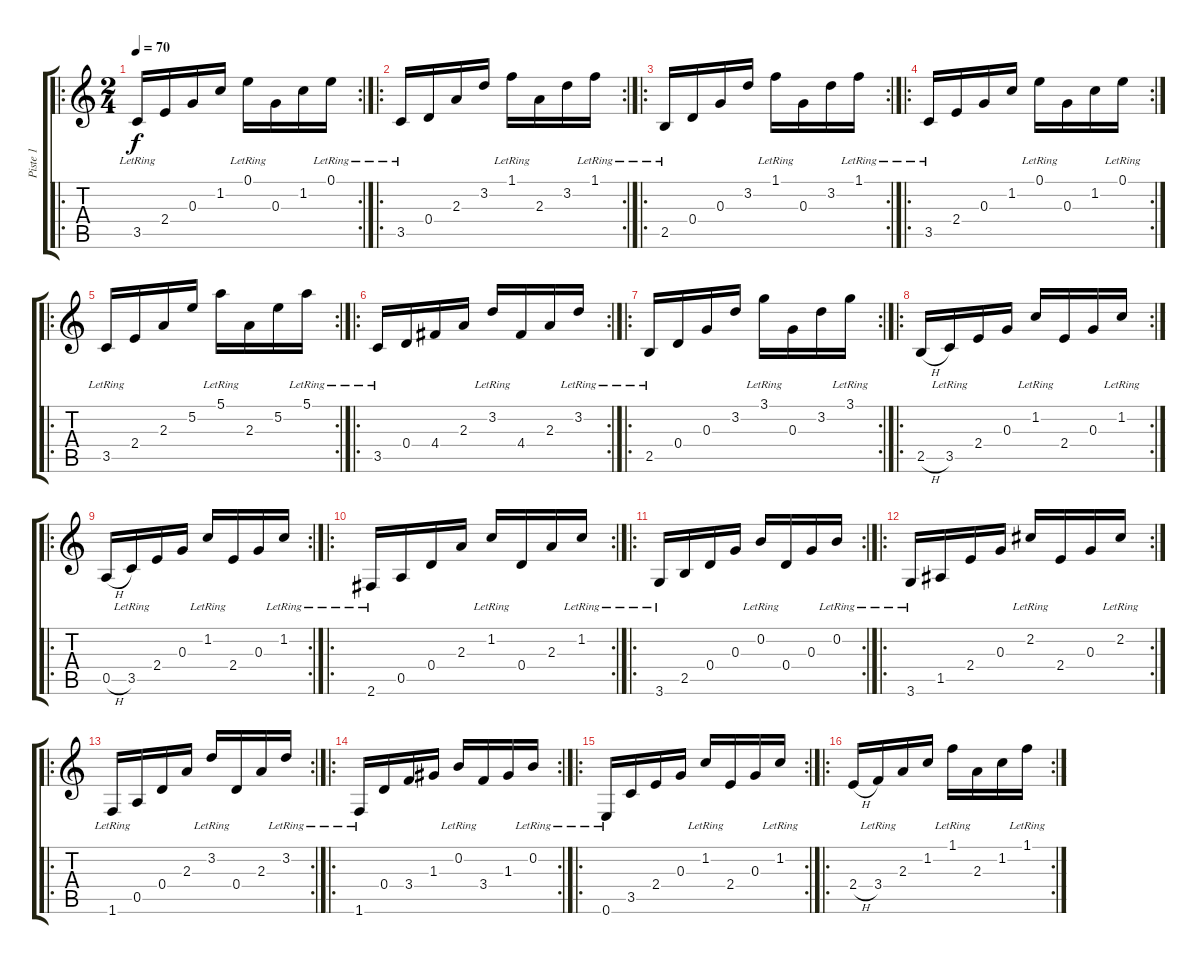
\track ("Piste 1" "Piste 1") {instrument acousticguitarnylon}
\staff {score tabs}
\tuning (E4 B3 G3 D3 A2 E2) {hide}
\ro
\rc 2
\ts (2 4)
\tempo 70
\clef g2
\ks c
3.5{lr}.16{dy f instrument acousticguitarnylon} 2.4.16 0.3.16 1.2.16 0.1{lr}.16 0.3.16 1.2.16 0.1{lr}.16 |
\ro
\rc 2
3.5{lr}.16 0.4.16 2.3.16 3.2.16 1.1{lr}.16 2.3.16 3.2.16 1.1{lr}.16 |
\ro
\rc 2
2.5{lr}.16 0.4.16 0.3.16 3.2.16 1.1{lr}.16 0.3.16 3.2.16 1.1{lr}.16 |
\ro
\rc 2
3.5{lr}.16 2.4.16 0.3.16 1.2.16 0.1{lr}.16 0.3.16 1.2.16 0.1{lr}.16 |
\ro
\rc 2
3.5{lr}.16 2.4.16 2.3.16 5.2.16 5.1{lr}.16 2.3.16 5.2.16 5.1{lr}.16 |
\ro
\rc 2
3.5{lr}.16 0.4.16 4.4.16 2.3.16 3.2{lr}.16 4.4.16 2.3.16 3.2{lr}.16 |
\ro
\rc 2
2.5{lr}.16 0.4.16 0.3.16 3.2.16 3.1{lr}.16 0.3.16 3.2.16 3.1{lr}.16 |
\ro
\rc 2
2.5{h}.16 3.5{lr}.16 2.4.16 0.3.16 1.2{lr}.16 2.4.16 0.3.16 1.2{lr}.16 |
\ro
\rc 2
0.5{h}.16 3.5{lr}.16 2.4.16 0.3.16 1.2{lr}.16 2.4.16 0.3.16 1.2{lr}.16 |
\ro
\rc 2
2.6{lr}.16 0.5.16 0.4.16 2.3.16 1.2{lr}.16 0.4.16 2.3.16 1.2{lr}.16 |
\ro
\rc 2
3.6{lr}.16 2.5.16 0.4.16 0.3.16 0.2{lr}.16 0.4.16 0.3.16 0.2{lr}.16 |
\ro
\rc 2
3.6{lr}.16 1.5.16 2.4.16 0.3.16 2.2{lr}.16 2.4.16 0.3.16 2.2{lr}.16 |
\ro
\rc 2
1.6{lr}.16 0.5.16 0.4.16 2.3.16 3.2{lr}.16 0.4.16 2.3.16 3.2{lr}.16 |
\ro
\rc 2
1.6{lr}.16 0.4.16 3.4.16 1.3.16 0.2{lr}.16 3.4.16 1.3.16 0.2{lr}.16 |
\ro
\rc 2
0.6{lr}.16 3.5.16 2.4.16 0.3.16 1.2{lr}.16 2.4.16 0.3.16 1.2{lr}.16 |
\ro
\rc 2
2.4{h}.16 3.4{lr}.16 2.3.16 1.2.16 1.1{lr}.16 2.3.16 1.2.16 1.1{lr}.16
